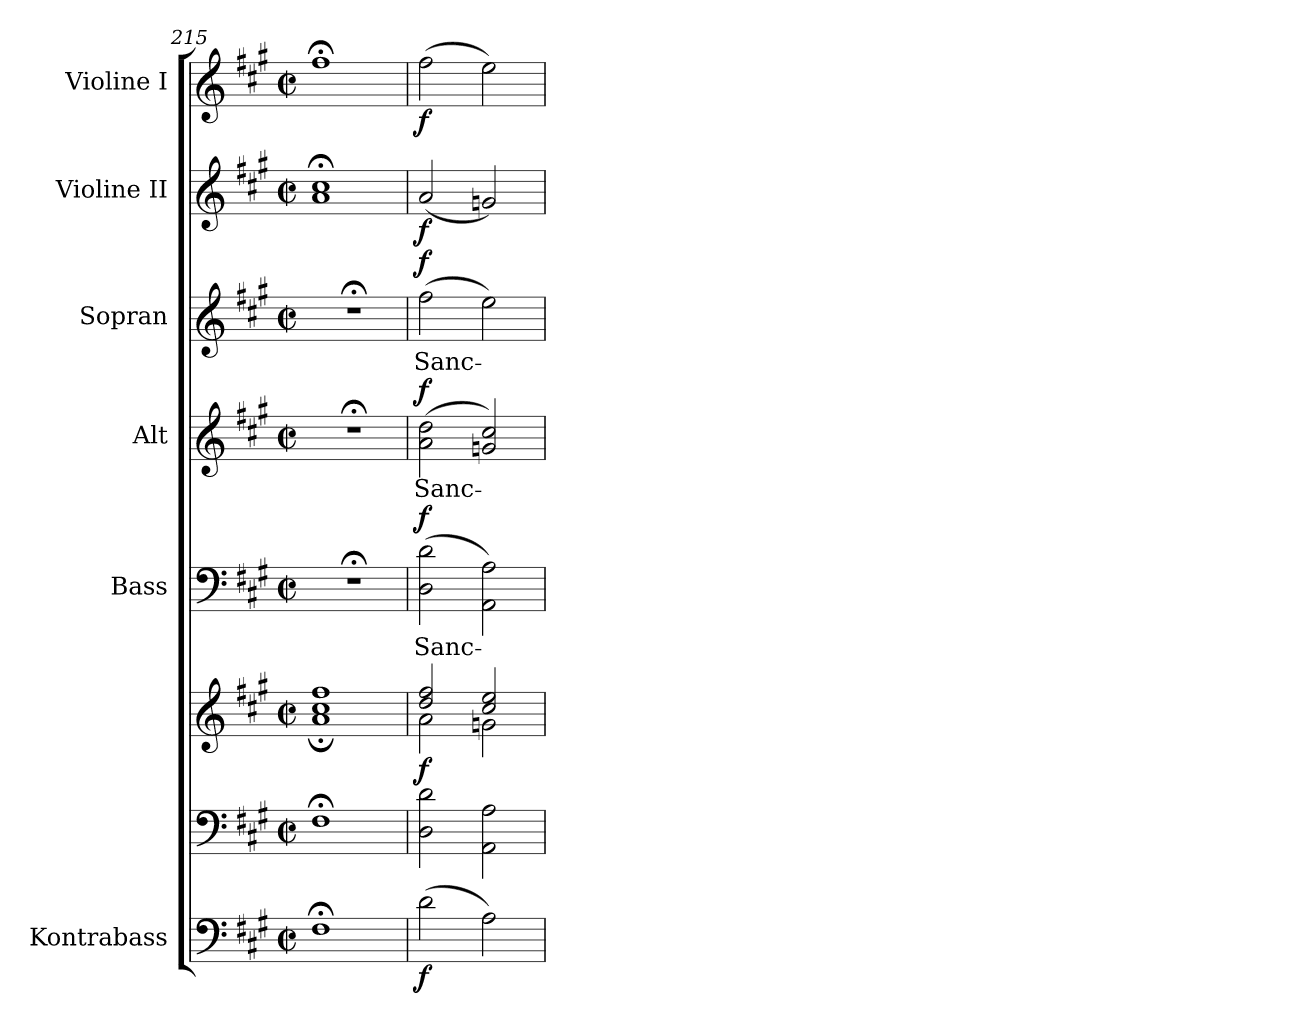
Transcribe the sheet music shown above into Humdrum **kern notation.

**kern	**dynam	**kern	**kern	**dynam	**kern	**text	**dynam	**kern	**text	**dynam	**kern	**text	**dynam	**kern	**dynam	**kern	**dynam
*part7	*part7	*part6	*part6	*part6	*part5	*part5	*part5	*part4	*part4	*part4	*part3	*part3	*part3	*part2	*part2	*part1	*part1
*staff8	*staff8	*staff7	*staff6	*staff6/7	*staff5	*staff5	*staff5	*staff4	*staff4	*staff4	*staff3	*staff3	*staff3	*staff2	*staff2	*staff1	*staff1
*I"Kontrabass	*	*	*	*	*I"Bass	*	*	*I"Alt	*	*	*I"Sopran	*	*	*I"Violine II	*	*I"Violine I	*
*I'Kb.	*	*	*	*	*I'B.	*	*	*I'A.	*	*	*I'S.	*	*	*I'Vl. II	*	*I'Vl. I	*
*clefF4	*	*clefF4	*clefG2	*	*clefF4	*	*	*clefG2	*	*	*clefG2	*	*	*clefG2	*	*clefG2	*
*ITrd7c12	*	*	*	*	*	*	*	*	*	*	*	*	*	*	*	*	*
*k[f#c#g#]	*	*k[f#c#g#]	*k[f#c#g#]	*	*k[f#c#g#]	*	*	*k[f#c#g#]	*	*	*k[f#c#g#]	*	*	*k[f#c#g#]	*	*k[f#c#g#]	*
*A:	*	*A:	*A:	*	*A:	*	*	*A:	*	*	*A:	*	*	*A:	*	*A:	*
*M2/2	*	*M2/2	*M2/2	*	*M2/2	*	*	*M2/2	*	*	*M2/2	*	*	*M2/2	*	*M2/2	*
*met(c|)	*	*met(c|)	*met(c|)	*	*met(c|)	*	*	*met(c|)	*	*	*met(c|)	*	*	*met(c|)	*	*met(c|)	*
=215	=215	=215	=215	=215	=215	=215	=215	=215	=215	=215	=215	=215	=215	=215	=215	=215	=215
*	*	*	*^	*	*	*	*	*	*	*	*	*	*	*	*	*	*
1FF#;<	.	1F#;<	1ff#	1a;< 1cc#;<	.	1r;<	.	.	1r;<	.	.	1r;<	.	.	1a;< 1cc#;<	.	1ff#;<	.
=216	=216	=216	=216	=216	=216	=216	=216	=216	=216	=216	=216	=216	=216	=216	=216	=216	=216	=216
!	!LO:DY:b	!	!	!	!LO:DY:b	!	!LO:LY:b	!LO:DY:a	!	!LO:LY:b	!LO:DY:a	!	!LO:LY:b	!LO:DY:a	!	!LO:DY:b	!	!LO:DY:b
(>2D\	f	2D\ 2d\	2dd/ 2ff#/	2a\	f	(>2D\ 2d\	Sanc-	f	(>2a\ 2dd\	Sanc-	f	(>2ff#\	Sanc-	f	(<2a/	f	(>2ff#\	f
2AA\)	.	2AA\ 2A\	2cc#/ 2ee/	2gn\	.	2AA\ 2A\)	.	.	2gn/ 2cc#/)	.	.	2ee\)	.	.	2gn/)	.	2ee\)	.
*	*	*	*v	*v	*	*	*	*	*	*	*	*	*	*	*	*	*	*
=	=	=	=	=	=	=	=	=	=	=	=	=	=	=	=	=	=
*-	*-	*-	*-	*-	*-	*-	*-	*-	*-	*-	*-	*-	*-	*-	*-	*-	*-
